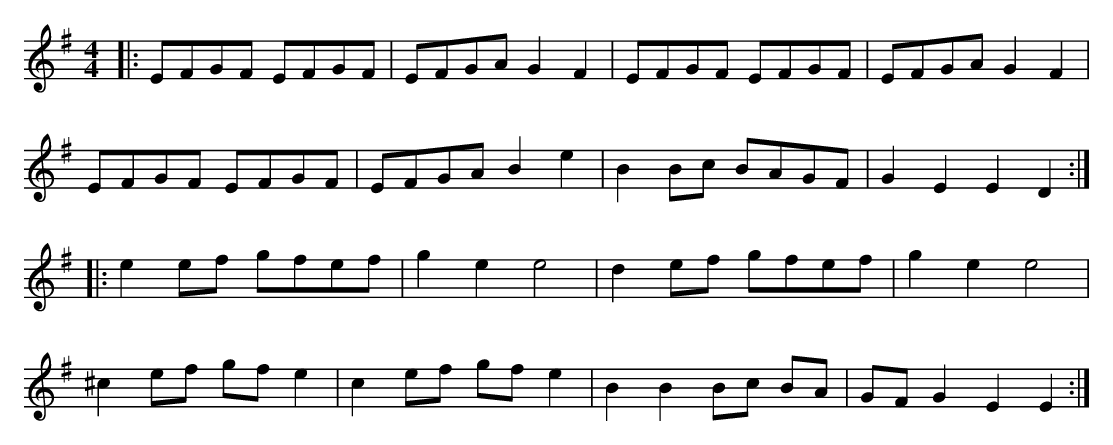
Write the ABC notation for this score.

X:1
M:4/4
K:Emin
|:EFGF EFGF|EFGA G2 F2|EFGF EFGF|EFGA G2 F2|
EFGF EFGF|EFGA B2 e2|B2 Bc BAGF|G2 E2 E2 D2:|
|:e2 ef gfef|g2 e2 e4|d2 ef gfef|g2 e2 e4|
^c2 ef gf e2|c2 ef gf e2|B2 B2 Bc BA|GF G2 E2 E2:|
